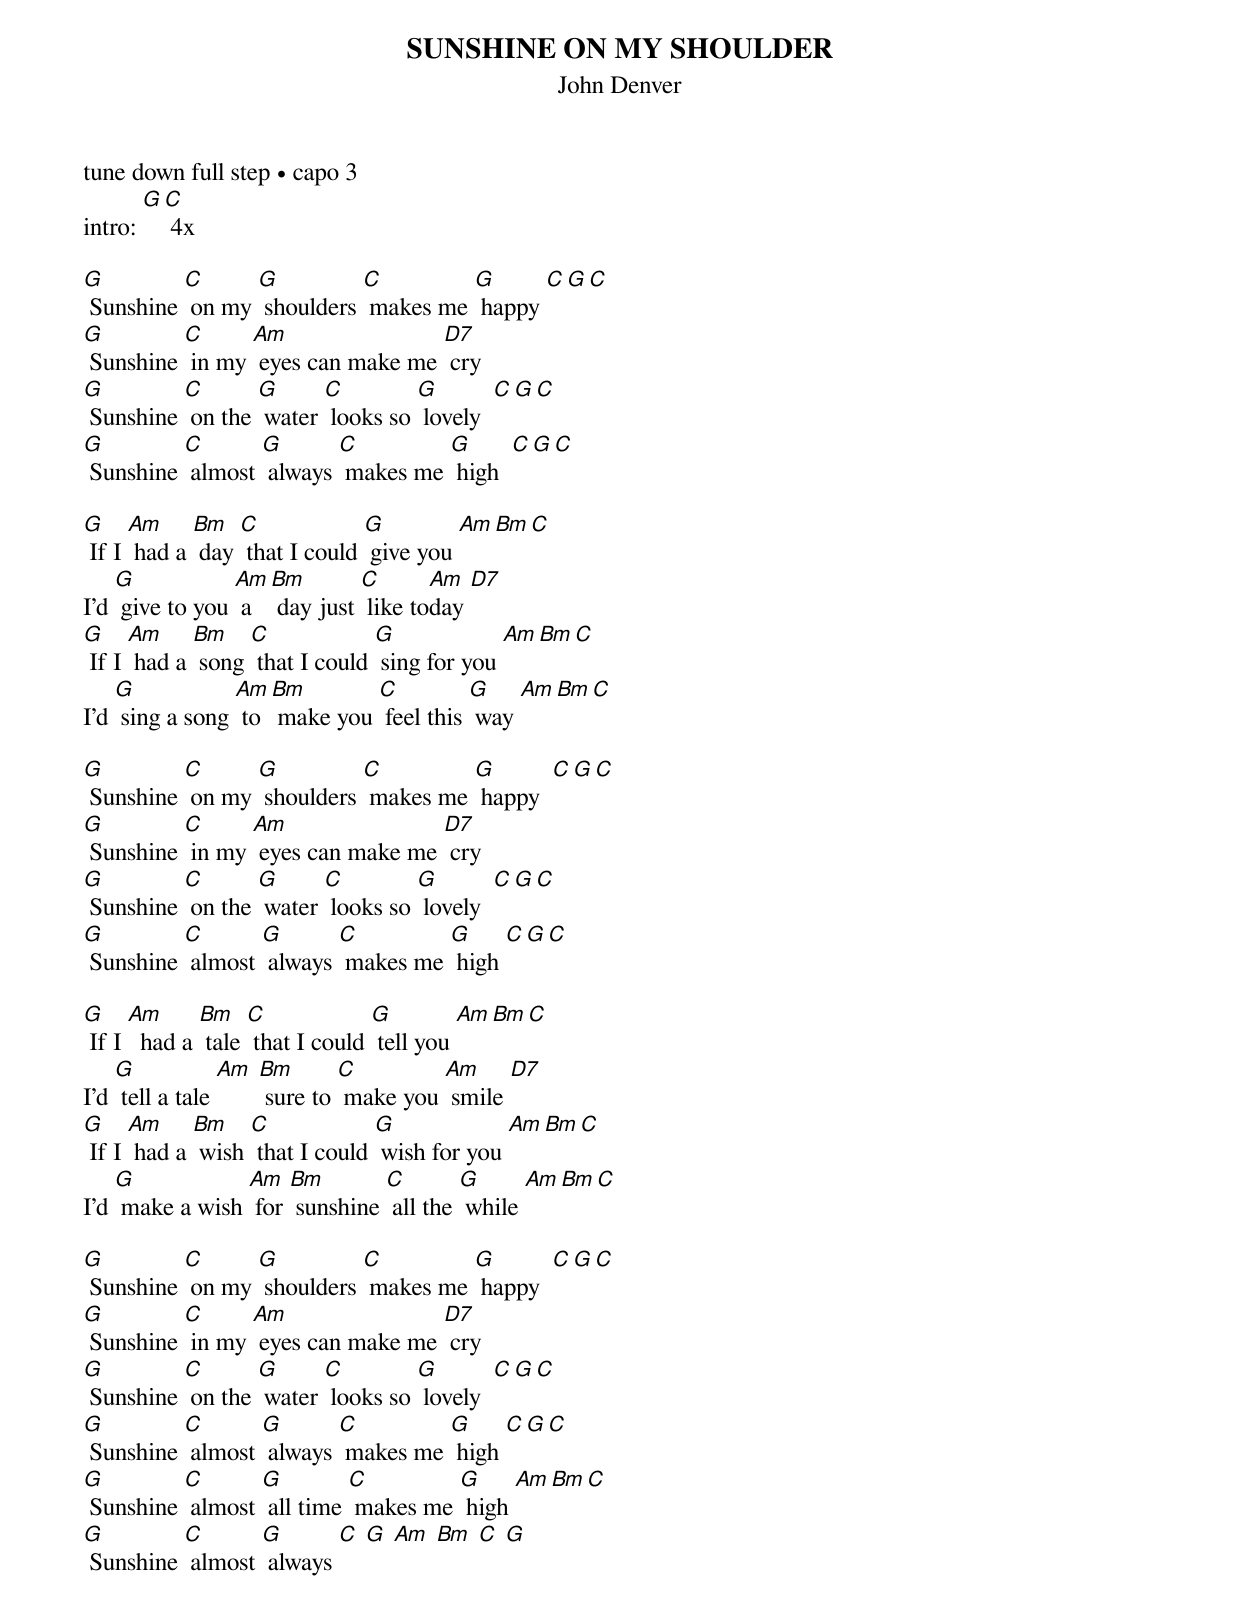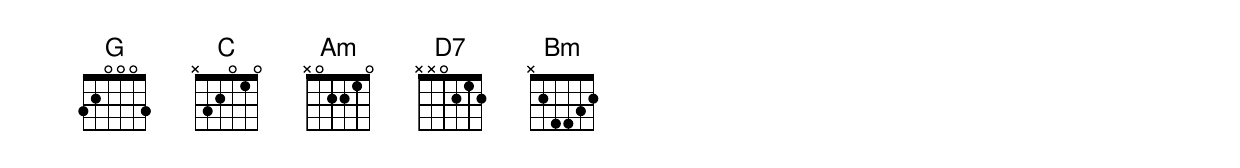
{title: SUNSHINE ON MY SHOULDER}
{subtitle: John Denver}


tune down full step • capo 3
intro: [G][C] 4x

[G] Sunshine [C] on my [G] shoulders [C] makes me [G] happy [C][G][C]
[G] Sunshine [C] in my [Am] eyes can make me [D7] cry
[G] Sunshine [C] on the [G] water [C] looks so [G] lovely  [C][G][C]
[G] Sunshine [C] almost [G] always [C] makes me [G] high  [C][G][C]

[G] If I [Am] had a [Bm] day [C] that I could [G] give you [Am][Bm][C]
I’d [G] give to you [Am] a [Bm] day just [C] like to[Am]day [D7]
[G] If I [Am] had a [Bm] song [C] that I could [G] sing for you [Am][Bm][C]
I’d [G] sing a song [Am] to [Bm] make you [C] feel this [G] way [Am][Bm][C]

[G] Sunshine [C] on my [G] shoulders [C] makes me [G] happy  [C][G][C]
[G] Sunshine [C] in my [Am] eyes can make me [D7] cry
[G] Sunshine [C] on the [G] water [C] looks so [G] lovely  [C][G][C]
[G] Sunshine [C] almost [G] always [C] makes me [G] high [C][G][C]

[G] If I [Am]  had a [Bm] tale [C] that I could [G] tell you [Am][Bm][C]
I’d [G] tell a tale [Am] [Bm] sure to [C] make you [Am] smile [D7]
[G] If I [Am] had a [Bm] wish [C] that I could [G] wish for you [Am][Bm][C]
I’d [G] make a wish [Am] for [Bm] sunshine [C] all the [G] while [Am][Bm][C]

[G] Sunshine [C] on my [G] shoulders [C] makes me [G] happy  [C][G][C]
[G] Sunshine [C] in my [Am] eyes can make me [D7] cry
[G] Sunshine [C] on the [G] water [C] looks so [G] lovely  [C][G][C]
[G] Sunshine [C] almost [G] always [C] makes me [G] high [C][G][C]
[G] Sunshine [C] almost [G] all time [C] makes me [G] high [Am Bm C]
[G] Sunshine [C] almost [G] always [C] [G] [Am] [Bm] [C] [G]

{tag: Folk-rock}
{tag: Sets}
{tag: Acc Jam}
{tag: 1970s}
